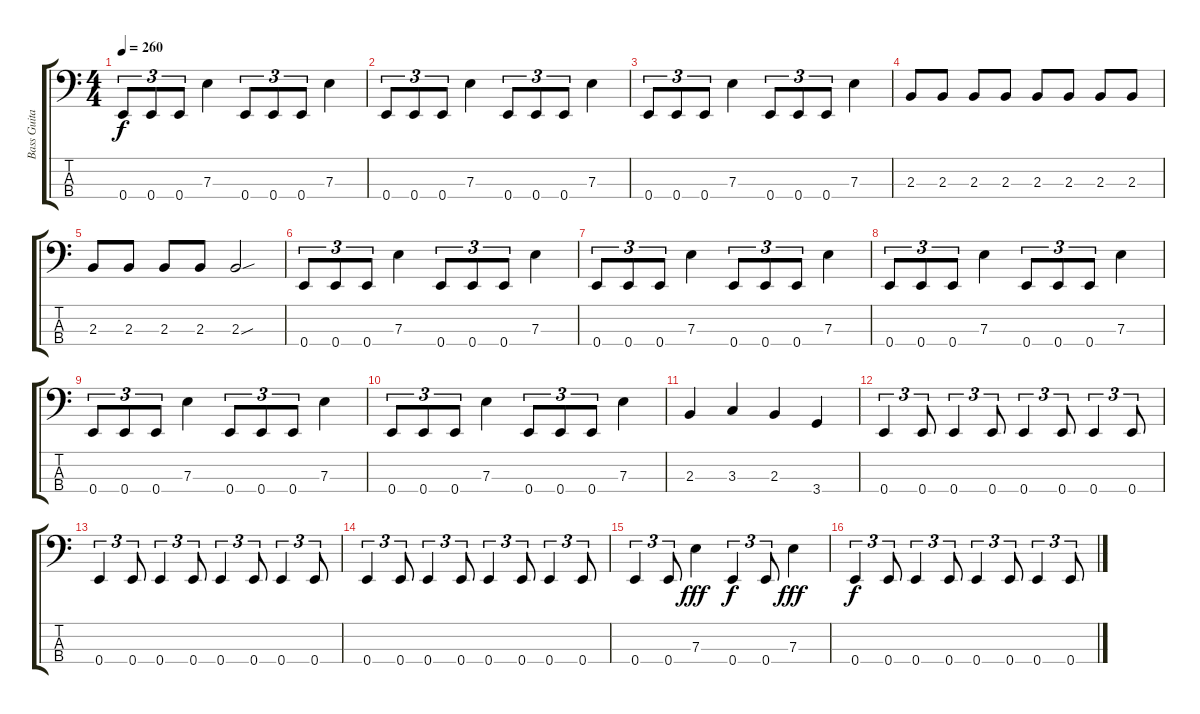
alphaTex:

\track ("Bass Guitar (Dave Ellefson)" "Bass Guita") {instrument electricbasspick}
\staff {score tabs}
\tuning (G2 D2 A1 E1) {hide}
\ts (4 4)
\tempo 260
\clef f4
\ks c
0.4.8{tu (3 2) dy f} 0.4.8{tu (3 2)} 0.4.8{tu (3 2)} 7.3.4 0.4.8{tu (3 2)} 0.4.8{tu (3 2)} 0.4.8{tu (3 2)} 7.3.4 |
0.4.8{tu (3 2)} 0.4.8{tu (3 2)} 0.4.8{tu (3 2)} 7.3.4 0.4.8{tu (3 2)} 0.4.8{tu (3 2)} 0.4.8{tu (3 2)} 7.3.4 |
0.4.8{tu (3 2)} 0.4.8{tu (3 2)} 0.4.8{tu (3 2)} 7.3.4 0.4.8{tu (3 2)} 0.4.8{tu (3 2)} 0.4.8{tu (3 2)} 7.3.4 |
2.3.8 2.3.8 2.3.8 2.3.8 2.3.8 2.3.8 2.3.8 2.3.8 |
2.3.8 2.3.8 2.3.8 2.3.8 2.3{sou}.2 |
0.4.8{tu (3 2)} 0.4.8{tu (3 2)} 0.4.8{tu (3 2)} 7.3.4 0.4.8{tu (3 2)} 0.4.8{tu (3 2)} 0.4.8{tu (3 2)} 7.3.4 |
0.4.8{tu (3 2)} 0.4.8{tu (3 2)} 0.4.8{tu (3 2)} 7.3.4 0.4.8{tu (3 2)} 0.4.8{tu (3 2)} 0.4.8{tu (3 2)} 7.3.4 |
0.4.8{tu (3 2)} 0.4.8{tu (3 2)} 0.4.8{tu (3 2)} 7.3.4 0.4.8{tu (3 2)} 0.4.8{tu (3 2)} 0.4.8{tu (3 2)} 7.3.4 |
0.4.8{tu (3 2)} 0.4.8{tu (3 2)} 0.4.8{tu (3 2)} 7.3.4 0.4.8{tu (3 2)} 0.4.8{tu (3 2)} 0.4.8{tu (3 2)} 7.3.4 |
0.4.8{tu (3 2)} 0.4.8{tu (3 2)} 0.4.8{tu (3 2)} 7.3.4 0.4.8{tu (3 2)} 0.4.8{tu (3 2)} 0.4.8{tu (3 2)} 7.3.4 |
2.3.4 3.3.4 2.3.4 3.4.4 |
0.4.4{tu (3 2)} 0.4.8{tu (3 2)} 0.4.4{tu (3 2)} 0.4.8{tu (3 2)} 0.4.4{tu (3 2)} 0.4.8{tu (3 2)} 0.4.4{tu (3 2)} 0.4.8{tu (3 2)} |
0.4.4{tu (3 2)} 0.4.8{tu (3 2)} 0.4.4{tu (3 2)} 0.4.8{tu (3 2)} 0.4.4{tu (3 2)} 0.4.8{tu (3 2)} 0.4.4{tu (3 2)} 0.4.8{tu (3 2)} |
0.4.4{tu (3 2)} 0.4.8{tu (3 2)} 0.4.4{tu (3 2)} 0.4.8{tu (3 2)} 0.4.4{tu (3 2)} 0.4.8{tu (3 2)} 0.4.4{tu (3 2)} 0.4.8{tu (3 2)} |
0.4.4{tu (3 2)} 0.4.8{tu (3 2)} 7.3.4{dy fff} 0.4.4{tu (3 2) dy f} 0.4.8{tu (3 2)} 7.3.4{dy fff} |
0.4.4{tu (3 2) dy f} 0.4.8{tu (3 2)} 0.4.4{tu (3 2)} 0.4.8{tu (3 2)} 0.4.4{tu (3 2)} 0.4.8{tu (3 2)} 0.4.4{tu (3 2)} 0.4.8{tu (3 2)}
